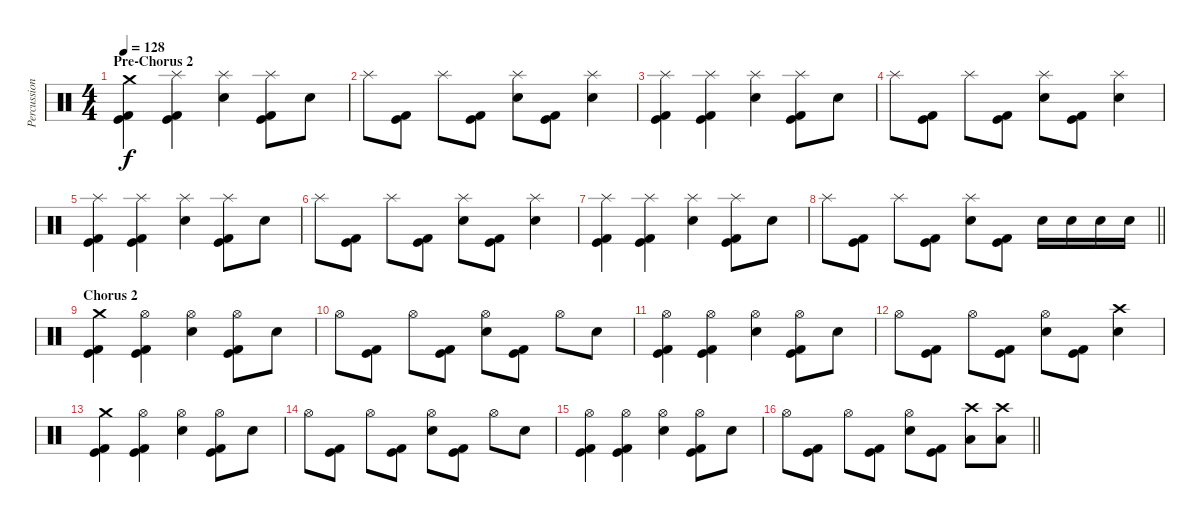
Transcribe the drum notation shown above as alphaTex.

\track ("Percussion" "Percussion") {instrument percussion}
\staff {score}
\articulation defaults
\ts (4 4)
\section ("" "Pre-Chorus 2")
\tempo 128
\clef neutral
\ks c
("Crash medium (hit)" "Kick (hit)" "Kick (hit) 2").4{dy f} ("Splash (hit)" "Kick (hit)" "Kick (hit) 2").4 ("Electric Snare (hit)" "Splash (hit)").4 ("Splash (hit)" "Kick (hit)" "Kick (hit) 2").8 "Electric Snare (hit)".8 |
"Splash (hit)".8 ("Kick (hit)" "Kick (hit) 2").8 "Splash (hit)".8 ("Kick (hit)" "Kick (hit) 2").8 ("Electric Snare (hit)" "Splash (hit)").8 ("Kick (hit)" "Kick (hit) 2").8 ("Electric Snare (hit)" "Splash (hit)").4 |
("Splash (hit)" "Kick (hit)" "Kick (hit) 2").4 ("Splash (hit)" "Kick (hit)" "Kick (hit) 2").4 ("Electric Snare (hit)" "Splash (hit)").4 ("Splash (hit)" "Kick (hit)" "Kick (hit) 2").8 "Electric Snare (hit)".8 |
"Splash (hit)".8 ("Kick (hit)" "Kick (hit) 2").8 "Splash (hit)".8 ("Kick (hit)" "Kick (hit) 2").8 ("Electric Snare (hit)" "Splash (hit)").8 ("Kick (hit)" "Kick (hit) 2").8 ("Electric Snare (hit)" "Splash (hit)").4 |
("Splash (hit)" "Kick (hit)" "Kick (hit) 2").4 ("Splash (hit)" "Kick (hit)" "Kick (hit) 2").4 ("Electric Snare (hit)" "Splash (hit)").4 ("Splash (hit)" "Kick (hit)" "Kick (hit) 2").8 "Electric Snare (hit)".8 |
"Splash (hit)".8 ("Kick (hit)" "Kick (hit) 2").8 "Splash (hit)".8 ("Kick (hit)" "Kick (hit) 2").8 ("Electric Snare (hit)" "Splash (hit)").8 ("Kick (hit)" "Kick (hit) 2").8 ("Electric Snare (hit)" "Splash (hit)").4 |
("Splash (hit)" "Kick (hit)" "Kick (hit) 2").4 ("Splash (hit)" "Kick (hit)" "Kick (hit) 2").4 ("Electric Snare (hit)" "Splash (hit)").4 ("Splash (hit)" "Kick (hit)" "Kick (hit) 2").8 "Electric Snare (hit)".8 |
\barLineRight lightlight "Splash (hit)".8
("Kick (hit)" "Kick (hit) 2").8 "Splash (hit)".8 ("Kick (hit)" "Kick (hit) 2").8 ("Electric Snare (hit)" "Splash (hit)").8 ("Kick (hit)" "Kick (hit) 2").8 "Electric Snare (hit)".16 "Electric Snare (hit)".16 "Electric Snare (hit)".16 "Electric Snare (hit)".16 |
\section ("" "Chorus 2")
("Crash medium (hit)" "Kick (hit)" "Kick (hit) 2").4 ("Hi-Hat (open)" "Kick (hit)" "Kick (hit) 2").4 ("Electric Snare (hit)" "Hi-Hat (open)").4 ("Hi-Hat (open)" "Kick (hit)" "Kick (hit) 2").8 "Electric Snare (hit)".8 |
"Hi-Hat (open)".8 ("Kick (hit)" "Kick (hit) 2").8 "Hi-Hat (open)".8 ("Kick (hit)" "Kick (hit) 2").8 ("Electric Snare (hit)" "Hi-Hat (open)").8 ("Kick (hit)" "Kick (hit) 2").8 "Hi-Hat (open)".8 "Electric Snare (hit)".8 |
("Hi-Hat (open)" "Kick (hit)" "Kick (hit) 2").4 ("Hi-Hat (open)" "Kick (hit)" "Kick (hit) 2").4 ("Electric Snare (hit)" "Hi-Hat (open)").4 ("Hi-Hat (open)" "Kick (hit)" "Kick (hit) 2").8 "Electric Snare (hit)".8 |
"Hi-Hat (open)".8 ("Kick (hit)" "Kick (hit) 2").8 "Hi-Hat (open)".8 ("Kick (hit)" "Kick (hit) 2").8 ("Electric Snare (hit)" "Hi-Hat (open)").8 ("Kick (hit)" "Kick (hit) 2").8 ("Crash high (hit)" "Electric Snare (hit)").4 |
("Crash medium (hit)" "Kick (hit)" "Kick (hit) 2").4 ("Hi-Hat (open)" "Kick (hit)" "Kick (hit) 2").4 ("Electric Snare (hit)" "Hi-Hat (open)").4 ("Hi-Hat (open)" "Kick (hit)" "Kick (hit) 2").8 "Electric Snare (hit)".8 |
"Hi-Hat (open)".8 ("Kick (hit)" "Kick (hit) 2").8 "Hi-Hat (open)".8 ("Kick (hit)" "Kick (hit) 2").8 ("Electric Snare (hit)" "Hi-Hat (open)").8 ("Kick (hit)" "Kick (hit) 2").8 "Hi-Hat (open)".8 "Electric Snare (hit)".8 |
("Hi-Hat (open)" "Kick (hit)" "Kick (hit) 2").4 ("Hi-Hat (open)" "Kick (hit)" "Kick (hit) 2").4 ("Electric Snare (hit)" "Hi-Hat (open)").4 ("Hi-Hat (open)" "Kick (hit)" "Kick (hit) 2").8 "Electric Snare (hit)".8 |
\barLineRight lightlight "Hi-Hat (open)".8
("Kick (hit)" "Kick (hit) 2").8 "Hi-Hat (open)".8 ("Kick (hit)" "Kick (hit) 2").8 ("Electric Snare (hit)" "Hi-Hat (open)").8 ("Kick (hit)" "Kick (hit) 2").8 ("Crash high (hit)" "Low Tom (hit)").8 ("Crash high (hit)" "Low Tom (hit)").8
